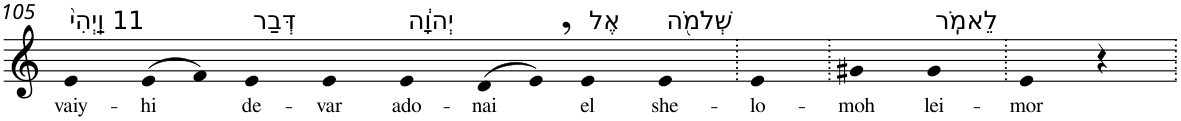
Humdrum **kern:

**kern	**text
*part1	*part1
*staff1	*staff1
*I"Piano	*
*I'Pno	*
!!LO:PB:g=z
*clefG2	*
*k[]	*
=105	=105
!LO:TX:a:t=11 וַֽיְהִי֙	!
!	!LO:LY:b
4e	vaiy-
!	!LO:LY:b
(>8e	-hi
8f)	.
!LO:TX:a:t=דְּבַר	!
!	!LO:LY:b
4e	de-
!	!LO:LY:b
4e	-var
!LO:TX:a:t=יְהוָ֔ה	!
!	!LO:LY:b
4e	ado-
!	!LO:LY:b
(>8d	-nai
8e,)	.
!LO:TX:a:t=אֶל	!
!	!LO:LY:b
4e	el
!LO:TX:a:t=שְׁלֹמֹ֖ה	!
!	!LO:LY:b
4e	she-
=106.	=106.
!	!LO:LY:b
4e	-lo-
=107.	=107.
!	!LO:LY:b
4g#X	-moh
!LO:TX:a:t=לֵאמֹֽר	!
!	!LO:LY:b
4g#	lei-
=108.	=108.
!	!LO:LY:b
4e	-mor
4r	.
=.	=.
*-	*-
